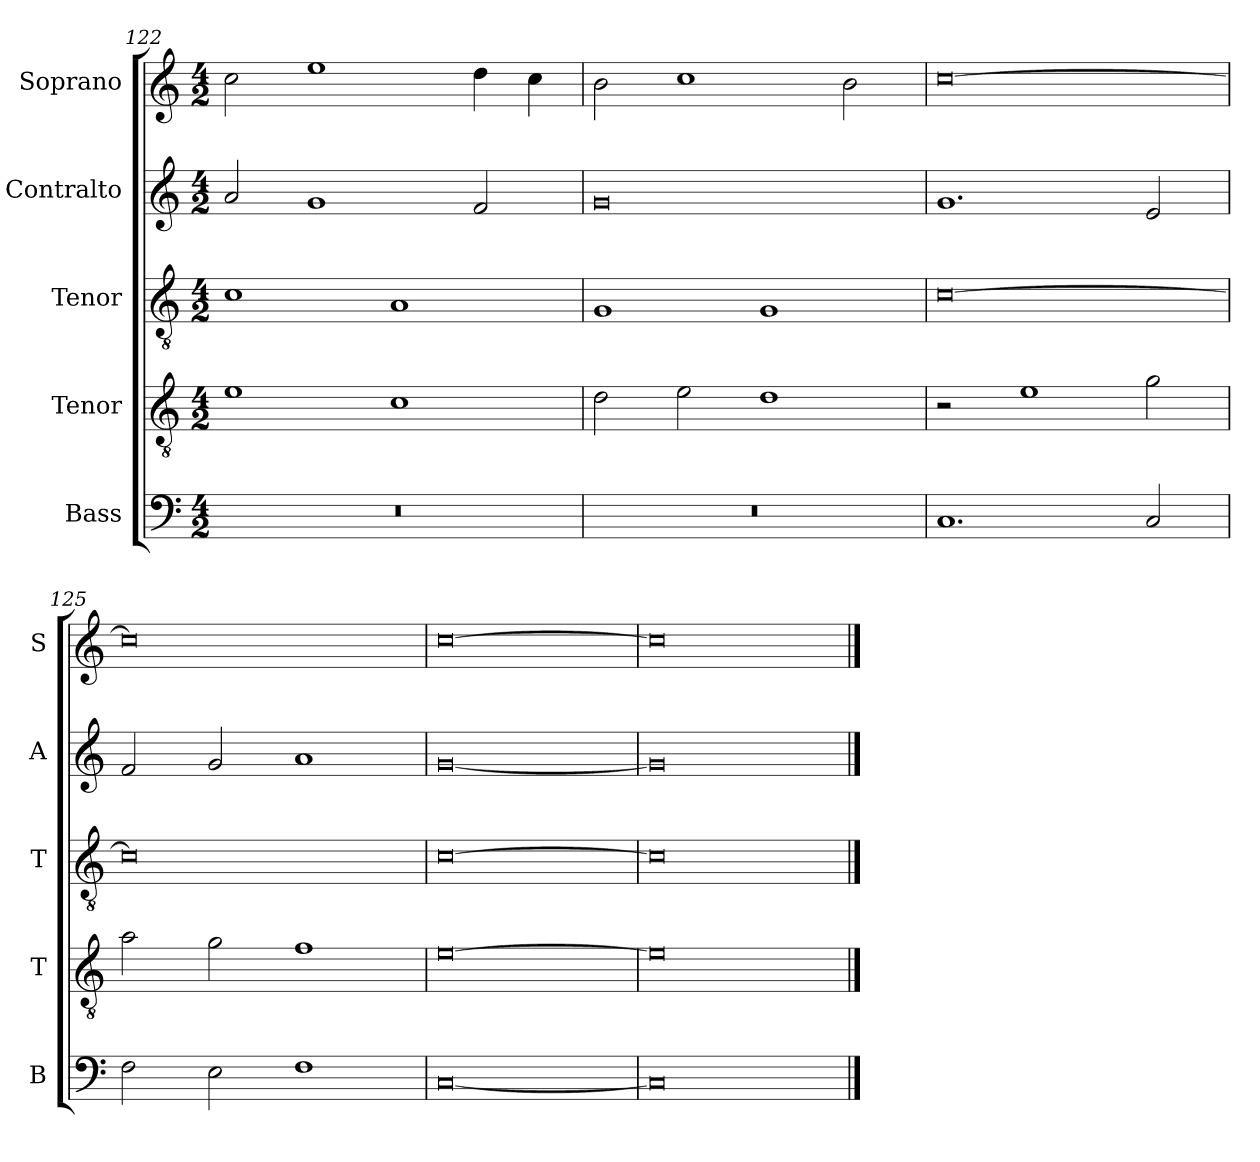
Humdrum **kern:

**kern	**kern	**kern	**kern	**kern
*part5	*part4	*part3	*part2	*part1
*staff5	*staff4	*staff3	*staff2	*staff1
*I"Bass	*I"Tenor	*I"Tenor	*I"Contralto	*I"Soprano
*I'B	*I'T	*I'T	*I'A	*I'S
*clefF4	*clefGv2	*clefGv2	*clefG2	*clefG2
*k[]	*k[]	*k[]	*k[]	*k[]
*C:ion	*C:ion	*C:ion	*C:ion	*C:ion
*M4/2	*M4/2	*M4/2	*M4/2	*M4/2
=122	=122	=122	=122	=122
0r	1e	1c	2a	2cc
.	.	.	1g	1ee
.	1c	1A	.	.
.	.	.	2f	4dd
.	.	.	.	4cc
=123	=123	=123	=123	=123
0r	2d	1G	0g	2b
.	2e	.	.	1cc
.	1d	1G	.	.
.	.	.	.	2b
=124	=124	=124	=124	=124
1.C	2r	[0c	1.g	[0cc
.	1e	.	.	.
2C	2g	.	2e	.
=125	=125	=125	=125	=125
2F	2a	0c]	2f	0cc]
2E	2g	.	2g	.
1F	1f	.	1a	.
=126	=126	=126	=126	=126
[0C	[0e	[0c	[0g	[0cc
=127	=127	=127	=127	=127
0C]	0e]	0c]	0g]	0cc]
==	==	==	==	==
*-	*-	*-	*-	*-
